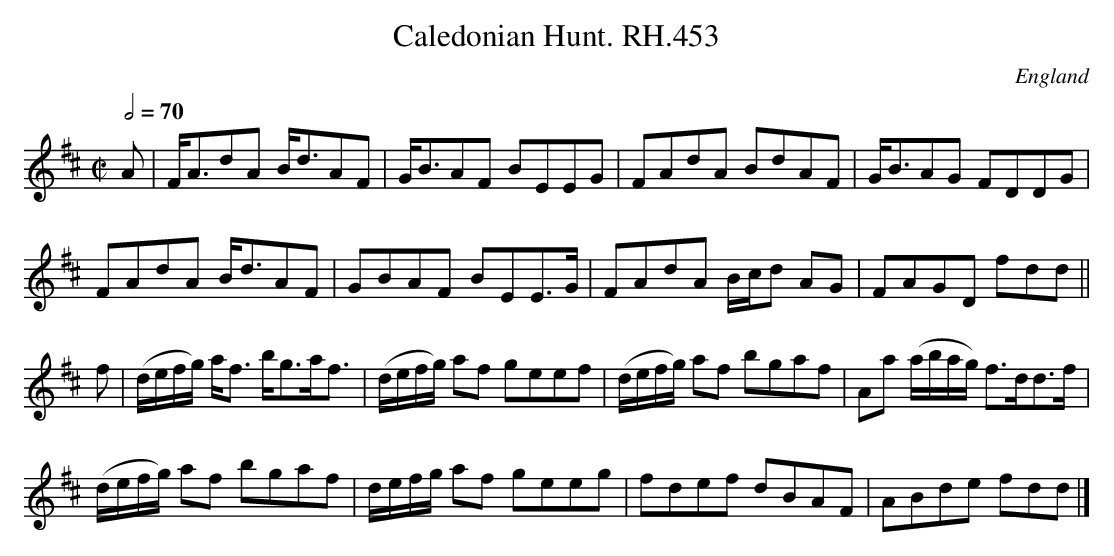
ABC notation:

X:1
T:Caledonian Hunt. RH.453
L:1/8
M:C|
O:England
Q:1/2=70
K:D
A|F<AdA B<dAF|G<BAF BEEG|\
FAdA BdAF|G<BAG FDDG|!
FAdA B<dAF|GBAF BEE>G|\
FAdA B/c/d AG|FAGD fdd||!
f|(d/e/f/g/) a<f b<ga<f|(d/e/f/g/) af geef|\
(d/e/f/g/) af bgaf|Aa (a/b/a/g/) f>dd>f|!
(d/e/f/g/) af bgaf|d/e/f/g/ af geeg|\
fdef dBAF|ABde fdd|]
